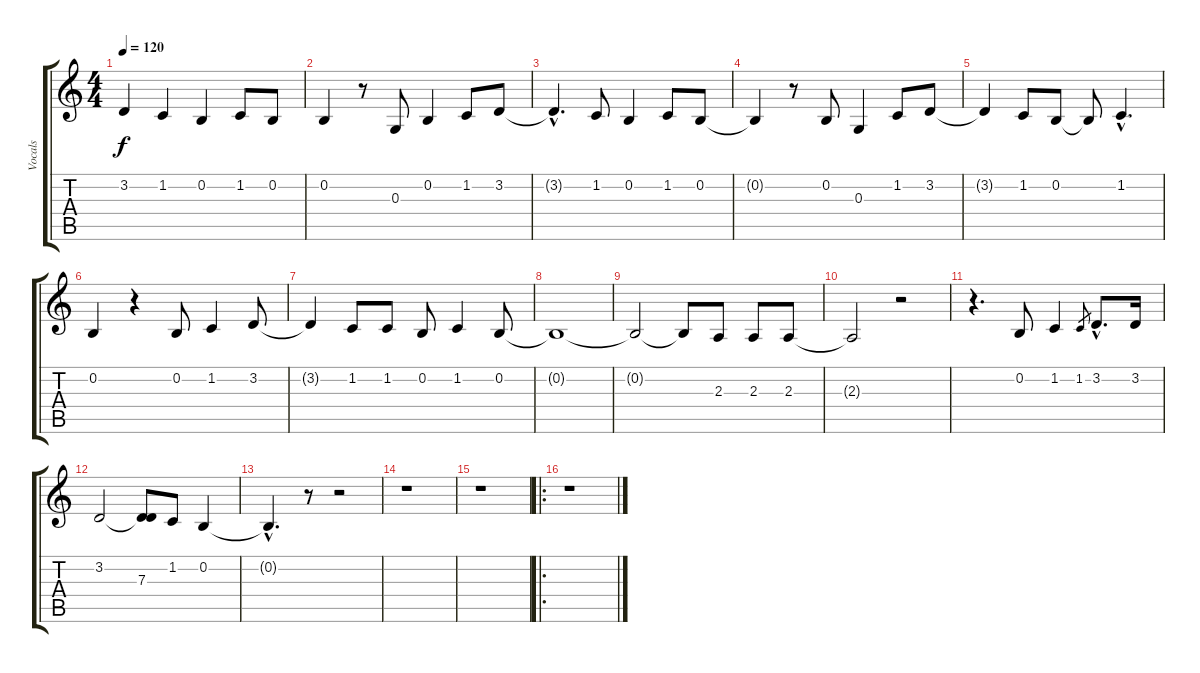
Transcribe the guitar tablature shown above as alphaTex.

\track ("Vocals" "Vocals") {instrument lead2sawtooth}
\staff {score tabs}
\tuning (E4 B3 G3 D3 A2 E2) {hide}
\ts (4 4)
\tempo 120
\clef g2
\ks c
3.2{t}.4{dy f} 1.2.4 0.2.4 1.2.8 0.2.8 |
0.2.4 r.8 0.3.8 0.2.4 1.2.8 3.2.8 |
3.2{hac t}.4{d} 1.2.8 0.2.4 1.2.8 0.2.8 |
0.2{t}.4 r.8 0.2.8 0.3.4 1.2.8 3.2.8 |
3.2{t}.4 1.2.8 0.2.8 0.2{t}.8 1.2{hac}.4{d} |
0.2.4 r.4 0.2.8 1.2.4 3.2.8 |
3.2{t}.4 1.2.8 1.2.8 0.2.8 1.2.4 0.2.8 |
0.2{t}.1 |
0.2{t}.2 0.2{t}.8 2.3.8 2.3.8 2.3.8 |
2.3{t}.2 r.2 |
r.4{d} 0.2.8 1.2.4 1.2.8{gr} 3.2{hac}.8{d} 3.2.16 |
3.2.2 (3.2{t} 7.3).8 1.2.8 0.2.4 |
0.2{hac t}.4{d} r.8 r.2 |
r.1 |
r.1 |
\ro
r.1
